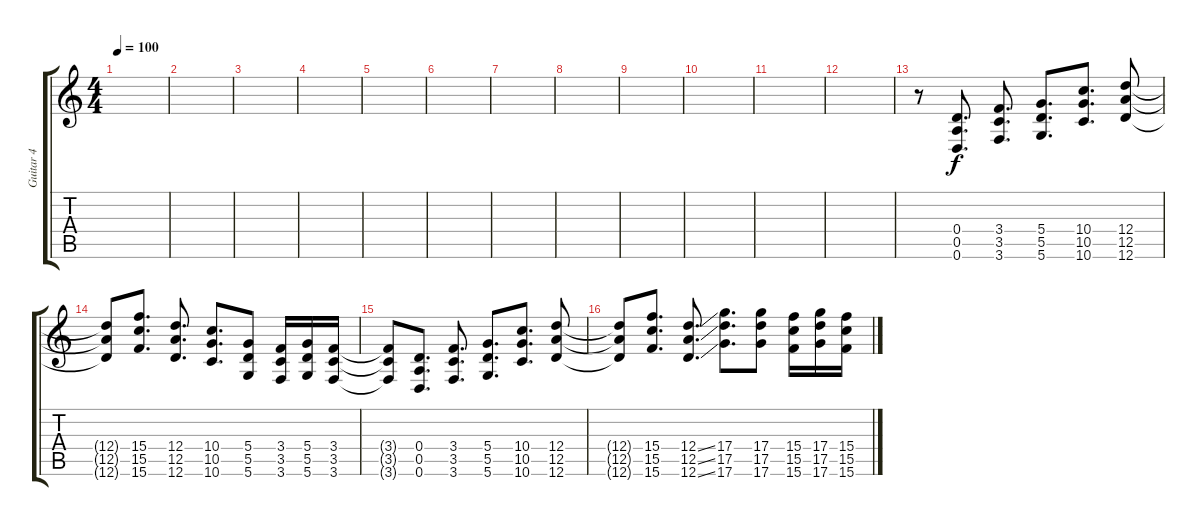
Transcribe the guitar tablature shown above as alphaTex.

\track ("Guitar 4" "Guitar 4") {instrument distortionguitar}
\staff {score tabs}
\tuning (E4 B3 G3 D3 A2 D2) {hide}
\ts (4 4)
\tempo 100
\clef g2
\ks c
|
|
|
|
|
|
|
|
|
|
|
|
r.8{instrument electricguitarclean} (0.4 0.5 0.6).8{d} (3.4 3.5 3.6).8{d} (5.4 5.5 5.6).8{d} (10.4 10.5 10.6).8{d} (12.4 12.5 12.6).8 |
(12.4{t} 12.5{t} 12.6{t}).8 (15.4 15.5 15.6).8{d} (12.4 12.5 12.6).8{d} (10.4 10.5 10.6).8{d} (5.4 5.5 5.6).8 (3.4 3.5 3.6).16 (5.4 5.5 5.6).16 (3.4 3.5 3.6).16 |
(3.4{t} 3.5{t} 3.6{t}).8 (0.4 0.5 0.6).8{d} (3.4 3.5 3.6).8{d} (5.4 5.5 5.6).8{d} (10.4 10.5 10.6).8{d} (12.4 12.5 12.6).8 |
(12.4{t} 12.5{t} 12.6{t}).8 (15.4 15.5 15.6).8{d} (12.4{ss} 12.5{ss} 12.6{ss}).8{d} (17.4 17.5 17.6).8{d} (17.4 17.5 17.6).8 (15.4 15.5 15.6).16 (17.4 17.5 17.6).16 (15.4 15.5 15.6).16
